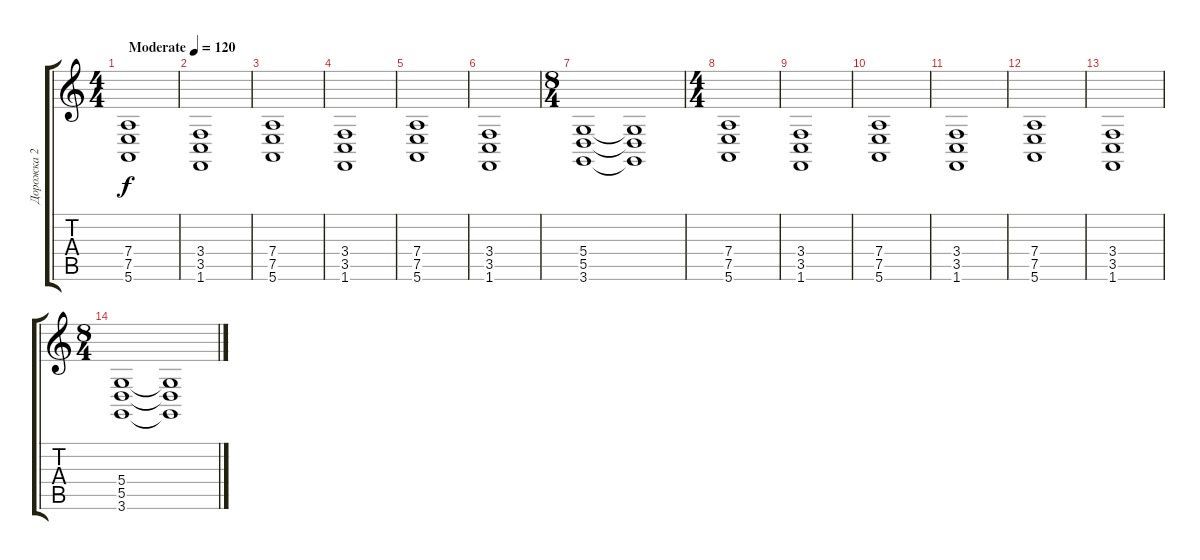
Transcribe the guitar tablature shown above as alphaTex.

\track ("Дорожка 2" "Дорожка 2") {instrument choiraahs}
\staff {score tabs}
\tuning (E4 B3 G3 D3 A2 E2) {hide}
\ts (4 4)
\tempo (120 "Moderate")
\clef g2
\ks c
(7.4 7.5 5.6).1{dy f instrument choiraahs} |
(3.4 3.5 1.6).1 |
(7.4 7.5 5.6).1 |
(3.4 3.5 1.6).1 |
(7.4 7.5 5.6).1 |
(3.4 3.5 1.6).1 |
\ts (8 4)
(5.4 5.5 3.6).1 (5.4{t} 5.5{t} 3.6{t}).1 |
\ts (4 4)
(7.4 7.5 5.6).1 |
(3.4 3.5 1.6).1 |
(7.4 7.5 5.6).1 |
(3.4 3.5 1.6).1 |
(7.4 7.5 5.6).1 |
(3.4 3.5 1.6).1 |
\ts (8 4)
(5.4 5.5 3.6).1 (5.4{t} 5.5{t} 3.6{t}).1
